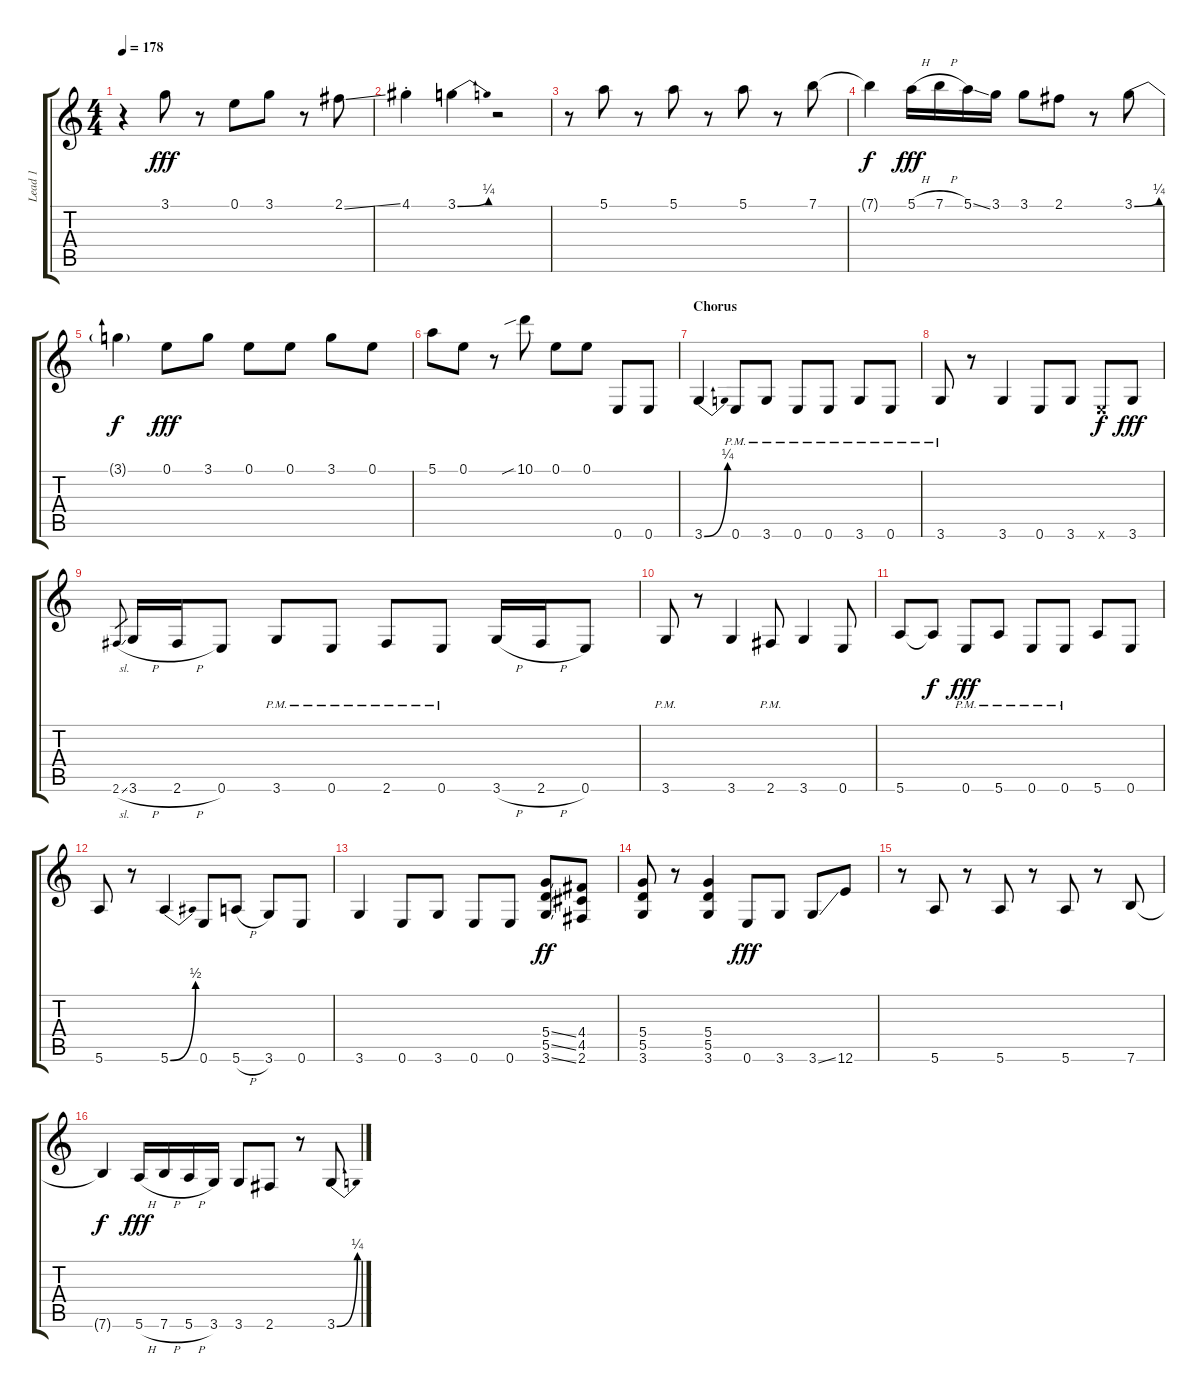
\track ("Lead 1" "Lead 1") {instrument distortionguitar}
\staff {score tabs}
\tuning (E4 B3 G3 D3 A2 E2) {hide}
\ts (4 4)
\tempo 178
\clef g2
\ks c
r.4{dy fff} 3.1.8 r.8 0.1.8 3.1.8 r.8 2.1{ss}.8 |
4.1{st}.4 3.1{be (bend 0 0 60 1)}.4 r.2 |
r.8 5.1.8 r.8 5.1.8 r.8 5.1.8 r.8 7.1.8 |
7.1{t}.4{dy f} 5.1{h}.16{dy fff} 7.1{h}.16 5.1{ss}.16 3.1.16 3.1.8 2.1.8 r.8 3.1{be (bend 0 0 60 1)}.8 |
3.1{t}.4{dy f} 0.1.8{dy fff} 3.1.8 0.1.8 0.1.8 3.1.8 0.1.8 |
5.1.8 0.1.8 r.8 10.1{sib}.8 0.1.8 0.1.8 0.6.8 0.6.8 |
\section ("" "Chorus")
3.6{be (bend 0 0 60 1)}.4 0.6{pm}.8 3.6{pm}.8 0.6{pm}.8 0.6{pm}.8 3.6{pm}.8 0.6{pm}.8 |
3.6{pm}.8 r.8 3.6.4 0.6.8 3.6.8 0.6{x}.8{dy f} 3.6.8{dy fff} |
2.6{sl}.8{gr} 3.6{h}.16 2.6{h}.16 0.6.8 3.6{pm}.8 0.6{pm}.8 2.6{pm}.8 0.6{pm}.8 3.6{h}.16 2.6{h}.16 0.6.8 |
3.6{pm}.8 r.8 3.6.4 2.6{pm}.8 3.6.4 0.6.8 |
5.6.8 5.6{t}.8{dy f} 0.6{pm}.8{dy fff} 5.6{pm}.8 0.6{pm}.8 0.6{pm}.8 5.6.8 0.6.8 |
5.6.8 r.8 5.6{be (bend 0 0 60 2)}.4 0.6.8 5.6{h}.8 3.6.8 0.6.8 |
3.6.4 0.6.8 3.6.8 0.6.8 0.6.8 (5.4{ss} 5.5{ss} 3.6{ss}).8{dy ff volume 13} (4.4 4.5 2.6).8 |
(5.4 5.5 3.6).8 r.8 (5.4 5.5 3.6).4 0.6.8{dy fff volume 16} 3.6.8 3.6{ss}.8 12.6.8 |
r.8 5.6.8 r.8 5.6.8 r.8 5.6.8 r.8 7.6.8 |
7.6{t}.4{dy f} 5.6{h}.16{dy fff} 7.6{h}.16 5.6{h}.16 3.6.16 3.6.8 2.6.8 r.8 3.6{be (bend 0 0 60 1)}.8
